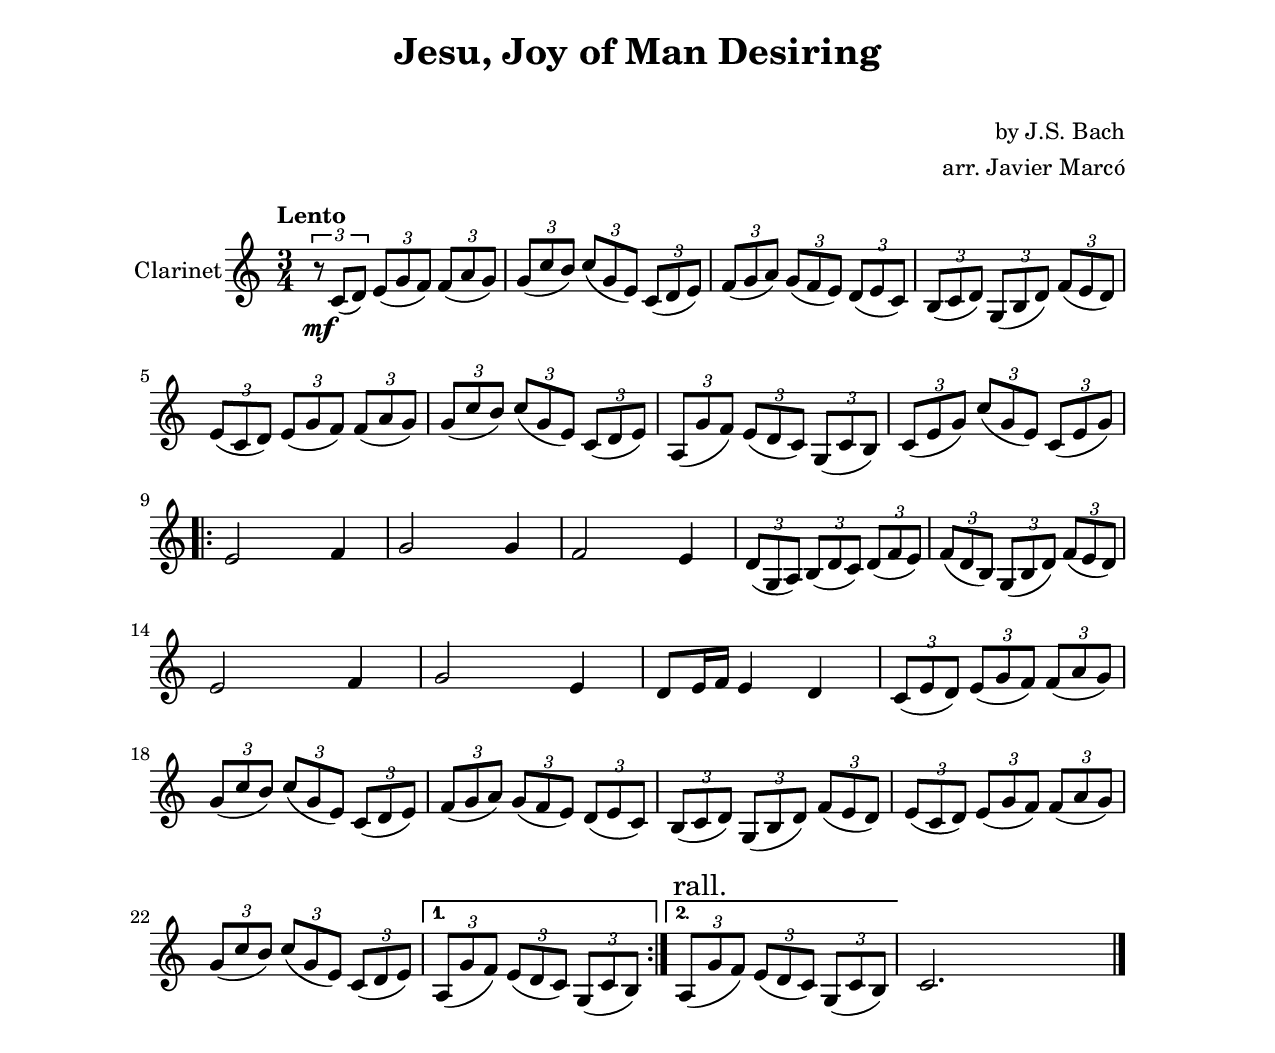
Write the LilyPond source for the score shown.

% Copied from Easy Classical Clarinet Solos by Javier Marcó
% pg 21

\include "globals.ly"

\header {
    title = "Jesu, Joy of Man Desiring"
    composer = "by J.S. Bach"
    arranger = "arr. Javier Marcó"
}

melody = \relative c' {
    \tempo "Lento"
    \time 3/4
    \key c \major

    \tuplet 3/2 4 {
        r8 \mf c( d) e( g f) f( a g) | g8( c b) c( g e) c( d e) | f8( g a) g( f e) d( e c) | b8( c d) g,( b d) f( e d) |
        e8( c d) e( g f) f( a g) | g8( c b) c( g e) c( d e) | a,8( g' f) e( d c) g( c b) | c8( e g) c( g e) c( e g) |
    }

    \break
    \repeat volta 2 {
        e2 f4 | g2 g4 | f2 e4 | \tuplet 3/2 4 { d8( g, a) b( d c) d( f e) | f8( d b) g( b d) f( e d) | } \break
        e2 f4 | g2 e4 | d8 e16 f e4 d |
        \tuplet 3/2 4 {
            c8( e d) e( g f) f( a g) |
            g8( c b) c( g e) c( d e) | f8( g a) g( f e) d( e c) | b8( c d) g,( b d) f( e d) | e8( c d) e( g f) f( a g) |
            g8( c b) c( g e) c( d e) |
        }
    }

    \alternative {{
        \tuplet 3/2 4 { a,8( g' f) e( d c) g( c b) | }
    } {
        \tuplet 3/2 4 { a8( \mark "rall." g' f) e( d c) g( c b) | }
    }}

    c2. \bar "|." |
}

\book {
    \score {
        \new Staff \with {
            instrumentName = "Clarinet"
        } {
            \melody
        }
    }
}
